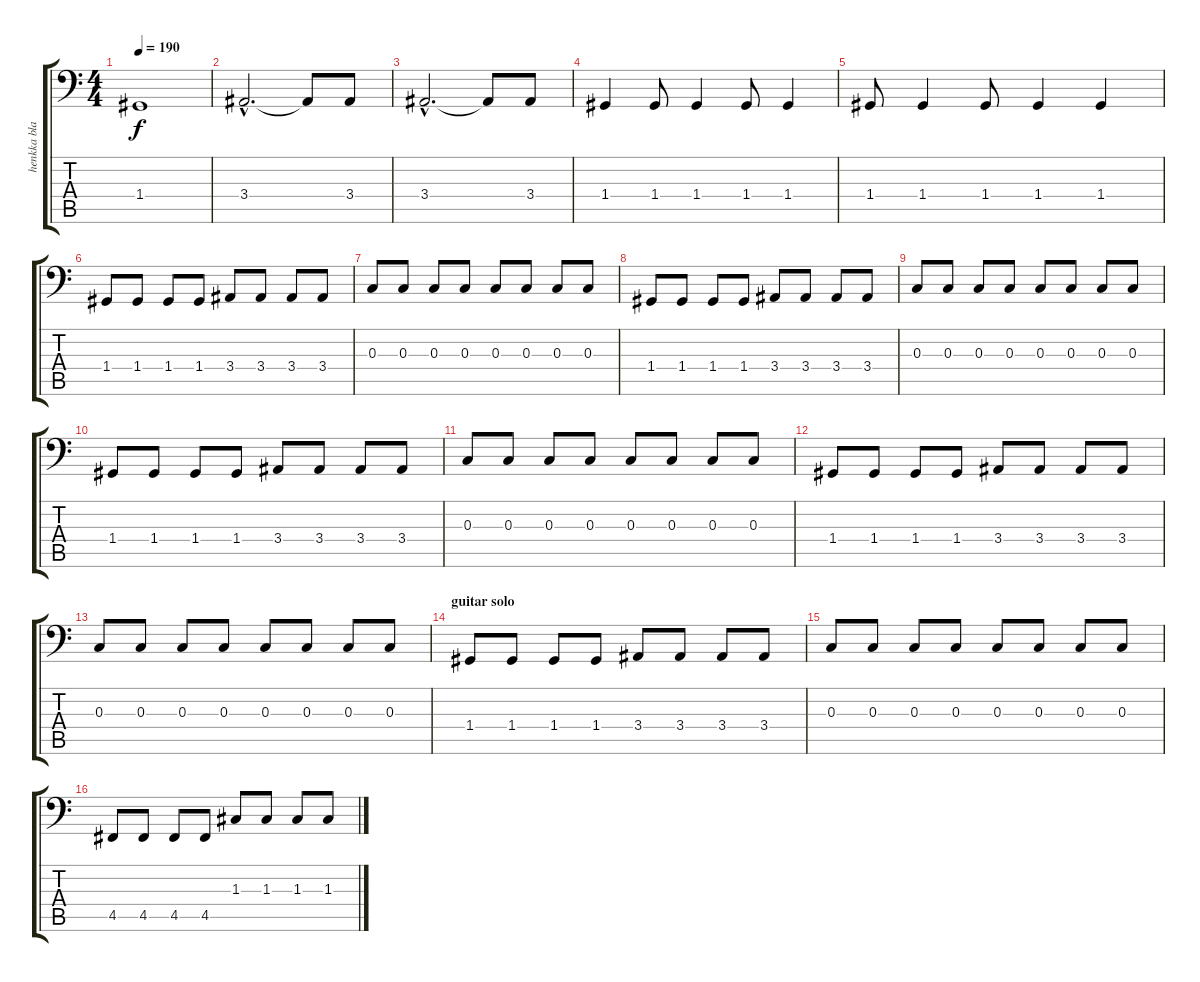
\track ("henkka blacksmith" "henkka bla") {instrument electricbasspick}
\staff {score tabs}
\tuning (A2 E2 C2 G1 D1 A0) {hide}
\ts (4 4)
\tempo 190
\clef f4
\ks c
1.4.1{dy f} |
3.4{hac}.2{d} 3.4{t}.8 3.4.8 |
3.4{hac}.2{d} 3.4{t}.8 3.4.8 |
1.4.4 1.4.8 1.4.4 1.4.8 1.4.4 |
1.4.8 1.4.4 1.4.8 1.4.4 1.4.4 |
1.4.8 1.4.8 1.4.8 1.4.8 3.4.8 3.4.8 3.4.8 3.4.8 |
0.3.8 0.3.8 0.3.8 0.3.8 0.3.8 0.3.8 0.3.8 0.3.8 |
1.4.8 1.4.8 1.4.8 1.4.8 3.4.8 3.4.8 3.4.8 3.4.8 |
0.3.8 0.3.8 0.3.8 0.3.8 0.3.8 0.3.8 0.3.8 0.3.8 |
1.4.8 1.4.8 1.4.8 1.4.8 3.4.8 3.4.8 3.4.8 3.4.8 |
0.3.8 0.3.8 0.3.8 0.3.8 0.3.8 0.3.8 0.3.8 0.3.8 |
1.4.8 1.4.8 1.4.8 1.4.8 3.4.8 3.4.8 3.4.8 3.4.8 |
0.3.8 0.3.8 0.3.8 0.3.8 0.3.8 0.3.8 0.3.8 0.3.8 |
\section ("" "guitar solo")
1.4.8 1.4.8 1.4.8 1.4.8 3.4.8 3.4.8 3.4.8 3.4.8 |
0.3.8 0.3.8 0.3.8 0.3.8 0.3.8 0.3.8 0.3.8 0.3.8 |
4.5.8 4.5.8 4.5.8 4.5.8 1.3.8 1.3.8 1.3.8 1.3.8
